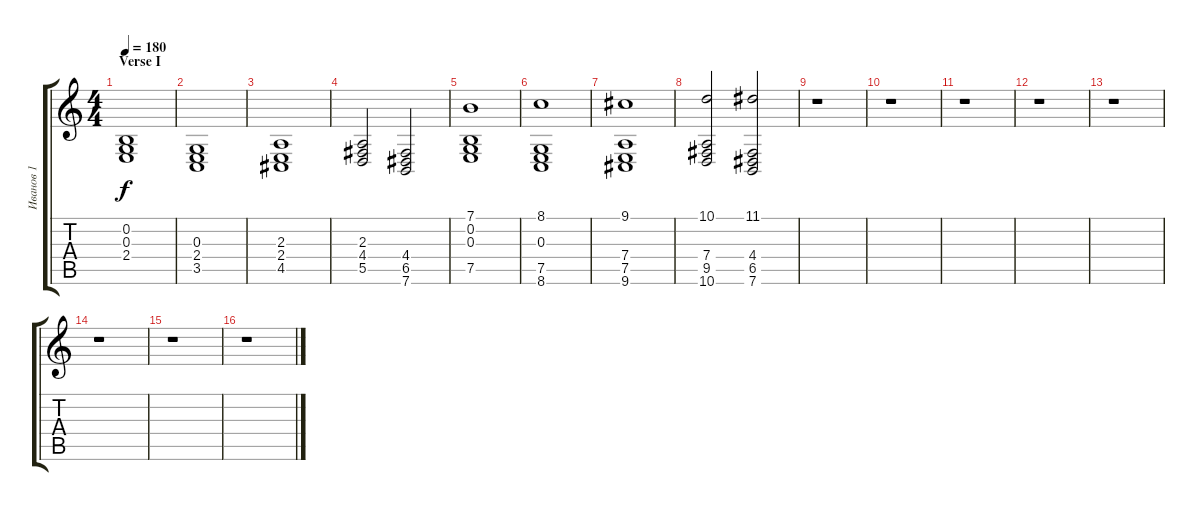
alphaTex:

\track ("Иванов 1" "Иванов 1") {instrument stringensemble1}
\staff {score tabs}
\tuning (E4 B3 G3 D3 A2 E2) {hide}
\ts (4 4)
\section ("" "Verse I")
\tempo 180
\clef g2
\ks c
(0.2 0.3 2.4).1{dy f} |
(0.3 2.4 3.5).1 |
(2.3 2.4 4.5).1 |
(2.3 4.4 5.5).2 (4.4 6.5 7.6).2 |
(7.1 0.2 0.3 7.5).1 |
(8.1 0.3 7.5 8.6).1 |
(9.1 7.4 7.5 9.6).1 |
(10.1 7.4 9.5 10.6).2 (11.1 4.4 6.5 7.6).2 |
r.1 |
r.1 |
r.1 |
r.1 |
r.1 |
r.1 |
r.1 |
r.1
